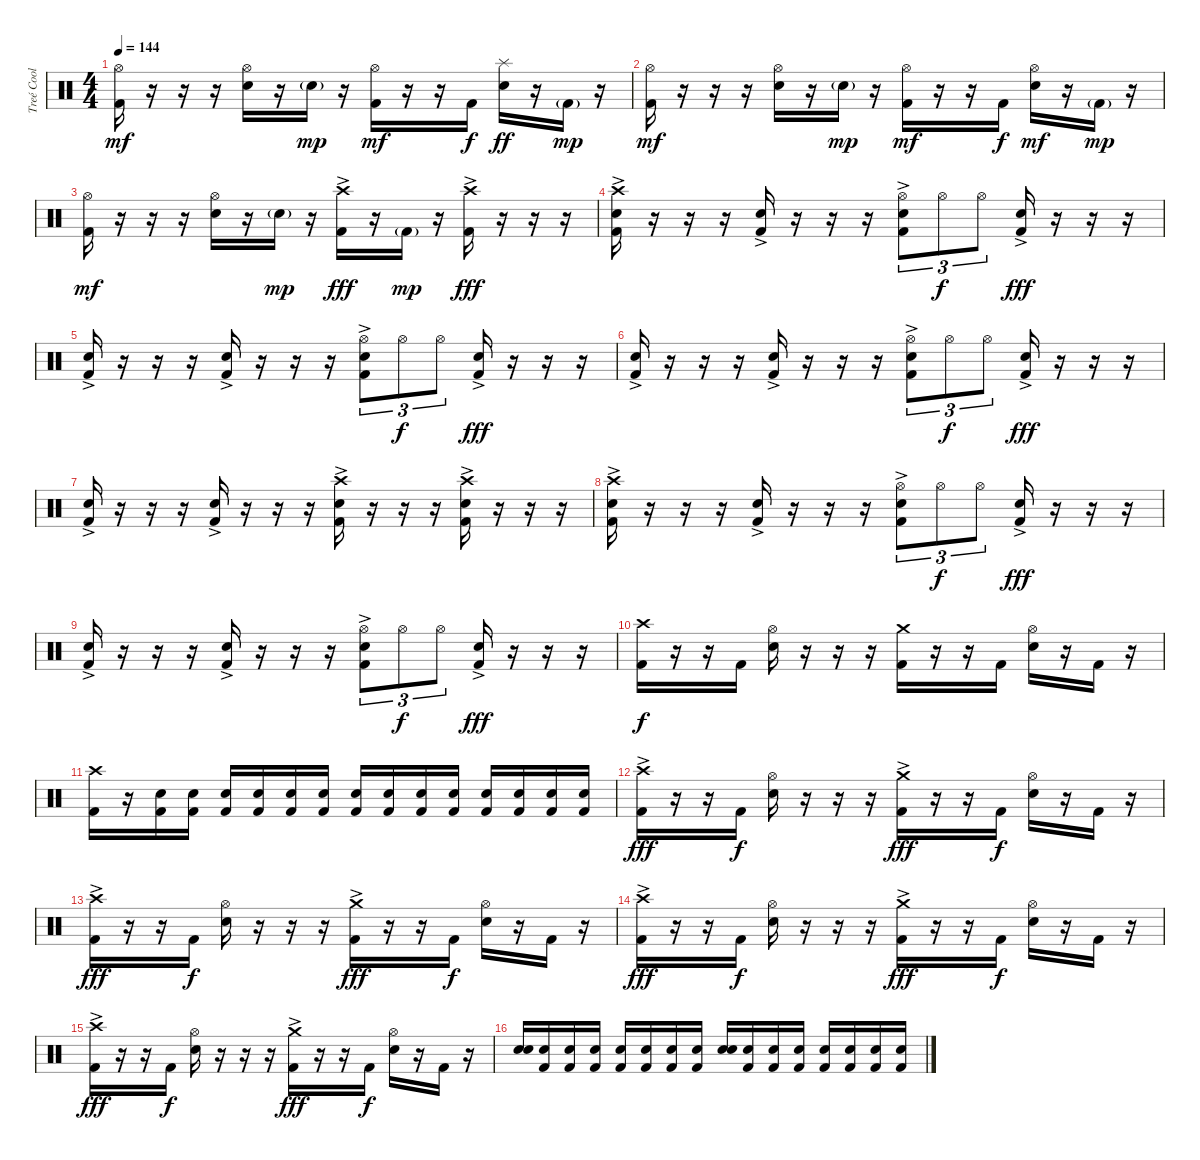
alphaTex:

\track ("Treé Cool" "Treé Cool") {instrument percussion}
\staff {score}
\articulation defaults
\ts (4 4)
\tempo 144
\clef neutral
\ks c
("Hi-Hat (open)" "Kick (hit) 2").16{dy mf} r.16 r.16 r.16 ("Hi-Hat (open)" "Electric Snare (hit)").16 r.16 "Electric Snare (hit)"{g}.16{dy mp} r.16 ("Hi-Hat (open)" "Kick (hit) 2").16{dy mf} r.16 r.16 "Kick (hit) 2".16{dy f} ("Splash (hit)" "Electric Snare (hit)").16{dy ff} r.16 "Kick (hit) 2"{g}.16{dy mp} r.16 |
("Hi-Hat (open)" "Kick (hit) 2").16{dy mf} r.16 r.16 r.16 ("Hi-Hat (open)" "Electric Snare (hit)").16 r.16 "Electric Snare (hit)"{g}.16{dy mp} r.16 ("Hi-Hat (open)" "Kick (hit) 2").16{dy mf} r.16 r.16 "Kick (hit) 2".16{dy f} ("Hi-Hat (open)" "Electric Snare (hit)").16{dy mf} r.16 "Kick (hit) 2"{g}.16{dy mp} r.16 |
("Hi-Hat (open)" "Kick (hit) 2").16{dy mf} r.16 r.16 r.16 ("Hi-Hat (open)" "Electric Snare (hit)").16 r.16 "Electric Snare (hit)"{g}.16{dy mp} r.16 ("Crash high (hit)"{ac} "Kick (hit) 2"{ac}).16{dy fff} r.16 "Kick (hit) 2"{g}.16{dy mp} r.16 ("Crash high (hit)"{ac} "Kick (hit) 2"{ac}).16{dy fff} r.16 r.16 r.16 |
("Crash high (hit)"{ac} "Electric Snare (hit)"{ac} "Kick (hit) 2"{ac}).16 r.16 r.16 r.16 ("Electric Snare (hit)"{ac} "Kick (hit) 2"{ac}).16 r.16 r.16 r.16 ("Hi-Hat (open)" "Electric Snare (hit)"{ac} "Kick (hit) 2"{ac}).8{tu (3 2)} "Hi-Hat (open)".8{tu (3 2) dy f} "Hi-Hat (open)".8{tu (3 2)} ("Electric Snare (hit)"{ac} "Kick (hit) 2"{ac}).16{dy fff} r.16 r.16 r.16 |
("Electric Snare (hit)"{ac} "Kick (hit) 2"{ac}).16 r.16 r.16 r.16 ("Electric Snare (hit)"{ac} "Kick (hit) 2"{ac}).16 r.16 r.16 r.16 ("Hi-Hat (open)" "Electric Snare (hit)"{ac} "Kick (hit) 2"{ac}).8{tu (3 2)} "Hi-Hat (open)".8{tu (3 2) dy f} "Hi-Hat (open)".8{tu (3 2)} ("Electric Snare (hit)"{ac} "Kick (hit) 2"{ac}).16{dy fff} r.16 r.16 r.16 |
("Electric Snare (hit)"{ac} "Kick (hit) 2"{ac}).16 r.16 r.16 r.16 ("Electric Snare (hit)"{ac} "Kick (hit) 2"{ac}).16 r.16 r.16 r.16 ("Hi-Hat (open)" "Electric Snare (hit)"{ac} "Kick (hit) 2"{ac}).8{tu (3 2)} "Hi-Hat (open)".8{tu (3 2) dy f} "Hi-Hat (open)".8{tu (3 2)} ("Electric Snare (hit)"{ac} "Kick (hit) 2"{ac}).16{dy fff} r.16 r.16 r.16 |
("Electric Snare (hit)"{ac} "Kick (hit) 2"{ac}).16 r.16 r.16 r.16 ("Electric Snare (hit)"{ac} "Kick (hit) 2"{ac}).16 r.16 r.16 r.16 ("Crash high (hit)"{ac} "Electric Snare (hit)"{ac} "Kick (hit) 2"{ac}).16 r.16 r.16 r.16 ("Crash high (hit)"{ac} "Electric Snare (hit)"{ac} "Kick (hit) 2"{ac}).16 r.16 r.16 r.16 |
("Crash high (hit)"{ac} "Electric Snare (hit)"{ac} "Kick (hit) 2"{ac}).16 r.16 r.16 r.16 ("Electric Snare (hit)"{ac} "Kick (hit) 2"{ac}).16 r.16 r.16 r.16 ("Hi-Hat (open)" "Electric Snare (hit)"{ac} "Kick (hit) 2"{ac}).8{tu (3 2)} "Hi-Hat (open)".8{tu (3 2) dy f} "Hi-Hat (open)".8{tu (3 2)} ("Electric Snare (hit)"{ac} "Kick (hit) 2"{ac}).16{dy fff} r.16 r.16 r.16 |
("Electric Snare (hit)"{ac} "Kick (hit) 2"{ac}).16 r.16 r.16 r.16 ("Electric Snare (hit)"{ac} "Kick (hit) 2"{ac}).16 r.16 r.16 r.16 ("Hi-Hat (open)" "Electric Snare (hit)"{ac} "Kick (hit) 2"{ac}).8{tu (3 2)} "Hi-Hat (open)".8{tu (3 2) dy f} "Hi-Hat (open)".8{tu (3 2)} ("Electric Snare (hit)"{ac} "Kick (hit) 2"{ac}).16{dy fff} r.16 r.16 r.16 |
("Crash high (hit)" "Kick (hit) 2").16{dy f} r.16 r.16 "Kick (hit) 2".16 ("Hi-Hat (open)" "Electric Snare (hit)").16 r.16 r.16 r.16 ("Crash medium (hit)" "Kick (hit) 2").16 r.16 r.16 "Kick (hit) 2".16 ("Hi-Hat (open)" "Electric Snare (hit)").16 r.16 "Kick (hit) 2".16 r.16 |
("Crash high (hit)" "Kick (hit) 2").16 r.16 ("Electric Snare (hit)" "Kick (hit) 2").16 ("Electric Snare (hit)" "Kick (hit) 2").16 ("Electric Snare (hit)" "Kick (hit) 2").16 ("Electric Snare (hit)" "Kick (hit) 2").16 ("Electric Snare (hit)" "Kick (hit) 2").16 ("Electric Snare (hit)" "Kick (hit) 2").16 ("Electric Snare (hit)" "Kick (hit) 2").16 ("Electric Snare (hit)" "Kick (hit) 2").16 ("Electric Snare (hit)" "Kick (hit) 2").16 ("Electric Snare (hit)" "Kick (hit) 2").16 ("Electric Snare (hit)" "Kick (hit) 2").16 ("Electric Snare (hit)" "Kick (hit) 2").16 ("Electric Snare (hit)" "Kick (hit) 2").16 ("Electric Snare (hit)" "Kick (hit) 2").16 |
("Crash high (hit)"{ac} "Kick (hit) 2").16{dy fff} r.16 r.16 "Kick (hit) 2".16{dy f} ("Hi-Hat (open)" "Electric Snare (hit)").16 r.16 r.16 r.16 ("Crash medium (hit)"{ac} "Kick (hit) 2").16{dy fff} r.16 r.16 "Kick (hit) 2".16{dy f} ("Hi-Hat (open)" "Electric Snare (hit)").16 r.16 "Kick (hit) 2".16 r.16 |
("Crash high (hit)"{ac} "Kick (hit) 2").16{dy fff} r.16 r.16 "Kick (hit) 2".16{dy f} ("Hi-Hat (open)" "Electric Snare (hit)").16 r.16 r.16 r.16 ("Crash medium (hit)"{ac} "Kick (hit) 2").16{dy fff} r.16 r.16 "Kick (hit) 2".16{dy f} ("Hi-Hat (open)" "Electric Snare (hit)").16 r.16 "Kick (hit) 2".16 r.16 |
("Crash high (hit)"{ac} "Kick (hit) 2").16{dy fff} r.16 r.16 "Kick (hit) 2".16{dy f} ("Hi-Hat (open)" "Electric Snare (hit)").16 r.16 r.16 r.16 ("Crash medium (hit)"{ac} "Kick (hit) 2").16{dy fff} r.16 r.16 "Kick (hit) 2".16{dy f} ("Hi-Hat (open)" "Electric Snare (hit)").16 r.16 "Kick (hit) 2".16 r.16 |
("Crash high (hit)"{ac} "Kick (hit) 2").16{dy fff} r.16 r.16 "Kick (hit) 2".16{dy f} ("Hi-Hat (open)" "Electric Snare (hit)").16 r.16 r.16 r.16 ("Crash medium (hit)"{ac} "Kick (hit) 2").16{dy fff} r.16 r.16 "Kick (hit) 2".16{dy f} ("Hi-Hat (open)" "Electric Snare (hit)").16 r.16 "Kick (hit) 2".16 r.16 |
("Electric Snare (hit)" "Electric Snare (hit)").16 ("Electric Snare (hit)" "Kick (hit) 2").16 ("Electric Snare (hit)" "Kick (hit) 2").16 ("Electric Snare (hit)" "Kick (hit) 2").16 ("Electric Snare (hit)" "Kick (hit) 2").16 ("Electric Snare (hit)" "Kick (hit) 2").16 ("Electric Snare (hit)" "Kick (hit) 2").16 ("Electric Snare (hit)" "Kick (hit) 2").16 ("Electric Snare (hit)" "Electric Snare (hit)").16 ("Electric Snare (hit)" "Kick (hit) 2").16 ("Electric Snare (hit)" "Kick (hit) 2").16 ("Electric Snare (hit)" "Kick (hit) 2").16 ("Electric Snare (hit)" "Kick (hit) 2").16 ("Electric Snare (hit)" "Kick (hit) 2").16 ("Electric Snare (hit)" "Kick (hit) 2").16 ("Electric Snare (hit)" "Kick (hit) 2").16
